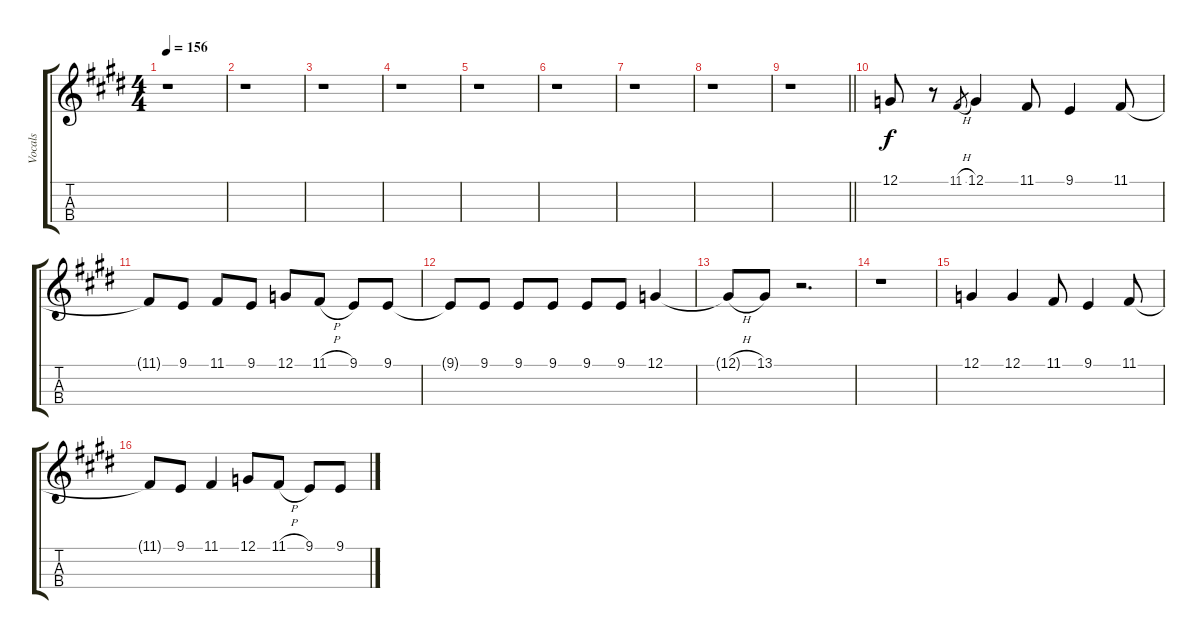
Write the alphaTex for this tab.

\track ("Vocals" "Vocals") {instrument synthvoice}
\staff {score tabs}
\tuning (G3 D3 A2 E2) {hide}
\ts (4 4)
\tempo 156
\clef g2
\ks c#minor
r.1{dy f} |
r.1 |
\ks e
r.1 |
\ks c#minor
r.1 |
r.1 |
r.1 |
\ks e
r.1 |
\ks c#minor
r.1 |
\barLineRight lightlight
r.1 |
\ks e
12.1.8 r.8 11.1{h}.8{gr} 12.1.4 11.1.8 9.1.4 11.1.8 |
\ks c#minor
11.1{t}.8 9.1.8 11.1.8 9.1.8 12.1.8 11.1{h}.8 9.1.8 9.1.8 |
9.1{t}.8 9.1.8 9.1.8 9.1.8 9.1.8 9.1.8 12.1.4 |
\ks e
12.1{h t}.8 13.1.8 r.2{d} |
\ks c#minor
r.1 |
12.1.4 12.1.4 11.1.8 9.1.4 11.1.8 |
\ks e
11.1{t}.8 9.1.8 11.1.4 12.1.8 11.1{h}.8 9.1.8 9.1.8
